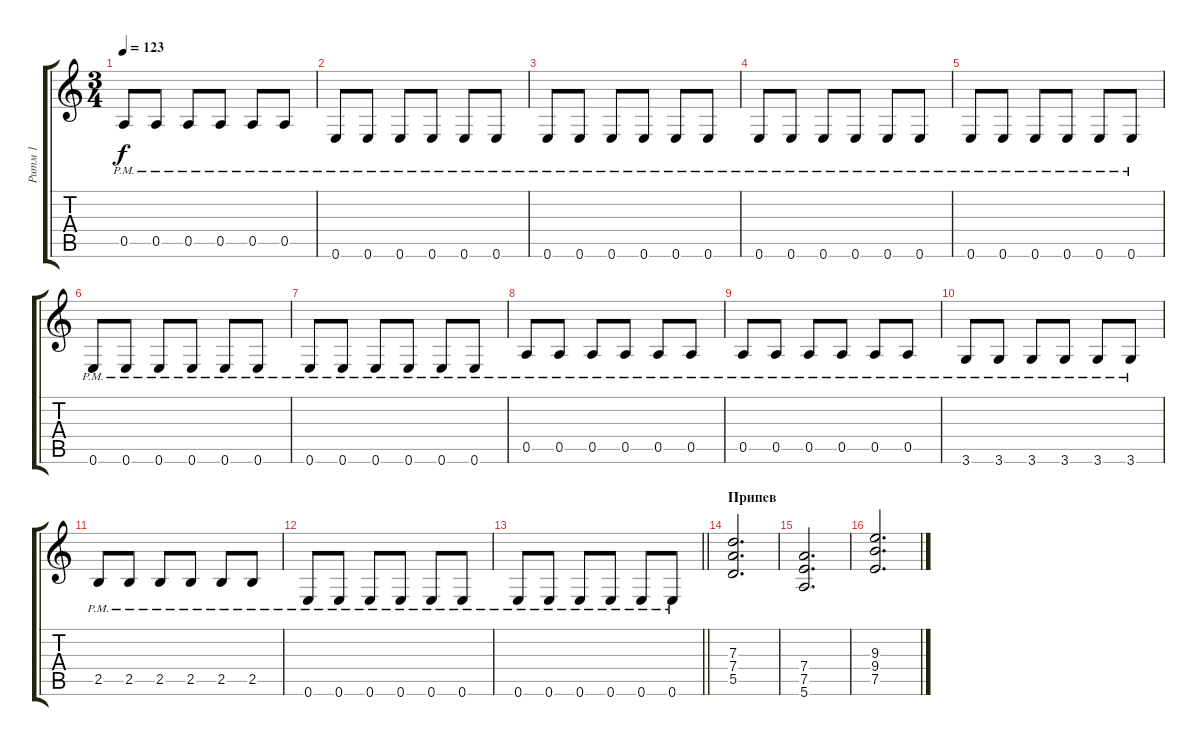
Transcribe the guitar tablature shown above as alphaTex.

\track ("Ритм 1" "Ритм 1") {instrument distortionguitar}
\staff {score tabs}
\tuning (E4 B3 G3 D3 A2 E2) {hide}
\ts (3 4)
\tempo 123
\clef g2
\ks c
0.5{pm}.8{dy f} 0.5{pm}.8 0.5{pm}.8 0.5{pm}.8 0.5{pm}.8 0.5{pm}.8 |
0.6{pm}.8 0.6{pm}.8 0.6{pm}.8 0.6{pm}.8 0.6{pm}.8 0.6{pm}.8 |
0.6{pm}.8 0.6{pm}.8 0.6{pm}.8 0.6{pm}.8 0.6{pm}.8 0.6{pm}.8 |
0.6{pm}.8 0.6{pm}.8 0.6{pm}.8 0.6{pm}.8 0.6{pm}.8 0.6{pm}.8 |
0.6{pm}.8 0.6{pm}.8 0.6{pm}.8 0.6{pm}.8 0.6{pm}.8 0.6{pm}.8 |
0.6{pm}.8 0.6{pm}.8 0.6{pm}.8 0.6{pm}.8 0.6{pm}.8 0.6{pm}.8 |
0.6{pm}.8 0.6{pm}.8 0.6{pm}.8 0.6{pm}.8 0.6{pm}.8 0.6{pm}.8 |
0.5{pm}.8 0.5{pm}.8 0.5{pm}.8 0.5{pm}.8 0.5{pm}.8 0.5{pm}.8 |
0.5{pm}.8 0.5{pm}.8 0.5{pm}.8 0.5{pm}.8 0.5{pm}.8 0.5{pm}.8 |
3.6{pm}.8 3.6{pm}.8 3.6{pm}.8 3.6{pm}.8 3.6{pm}.8 3.6{pm}.8 |
2.5{pm}.8 2.5{pm}.8 2.5{pm}.8 2.5{pm}.8 2.5{pm}.8 2.5{pm}.8 |
0.6{pm}.8 0.6{pm}.8 0.6{pm}.8 0.6{pm}.8 0.6{pm}.8 0.6{pm}.8 |
\barLineRight lightlight
0.6{pm}.8 0.6{pm}.8 0.6{pm}.8 0.6{pm}.8 0.6{pm}.8 0.6{pm}.8 |
\section ("" "Припев")
(7.3 7.4 5.5).2{d} |
(7.4 7.5 5.6).2{d} |
(9.3 9.4 7.5).2{d}
